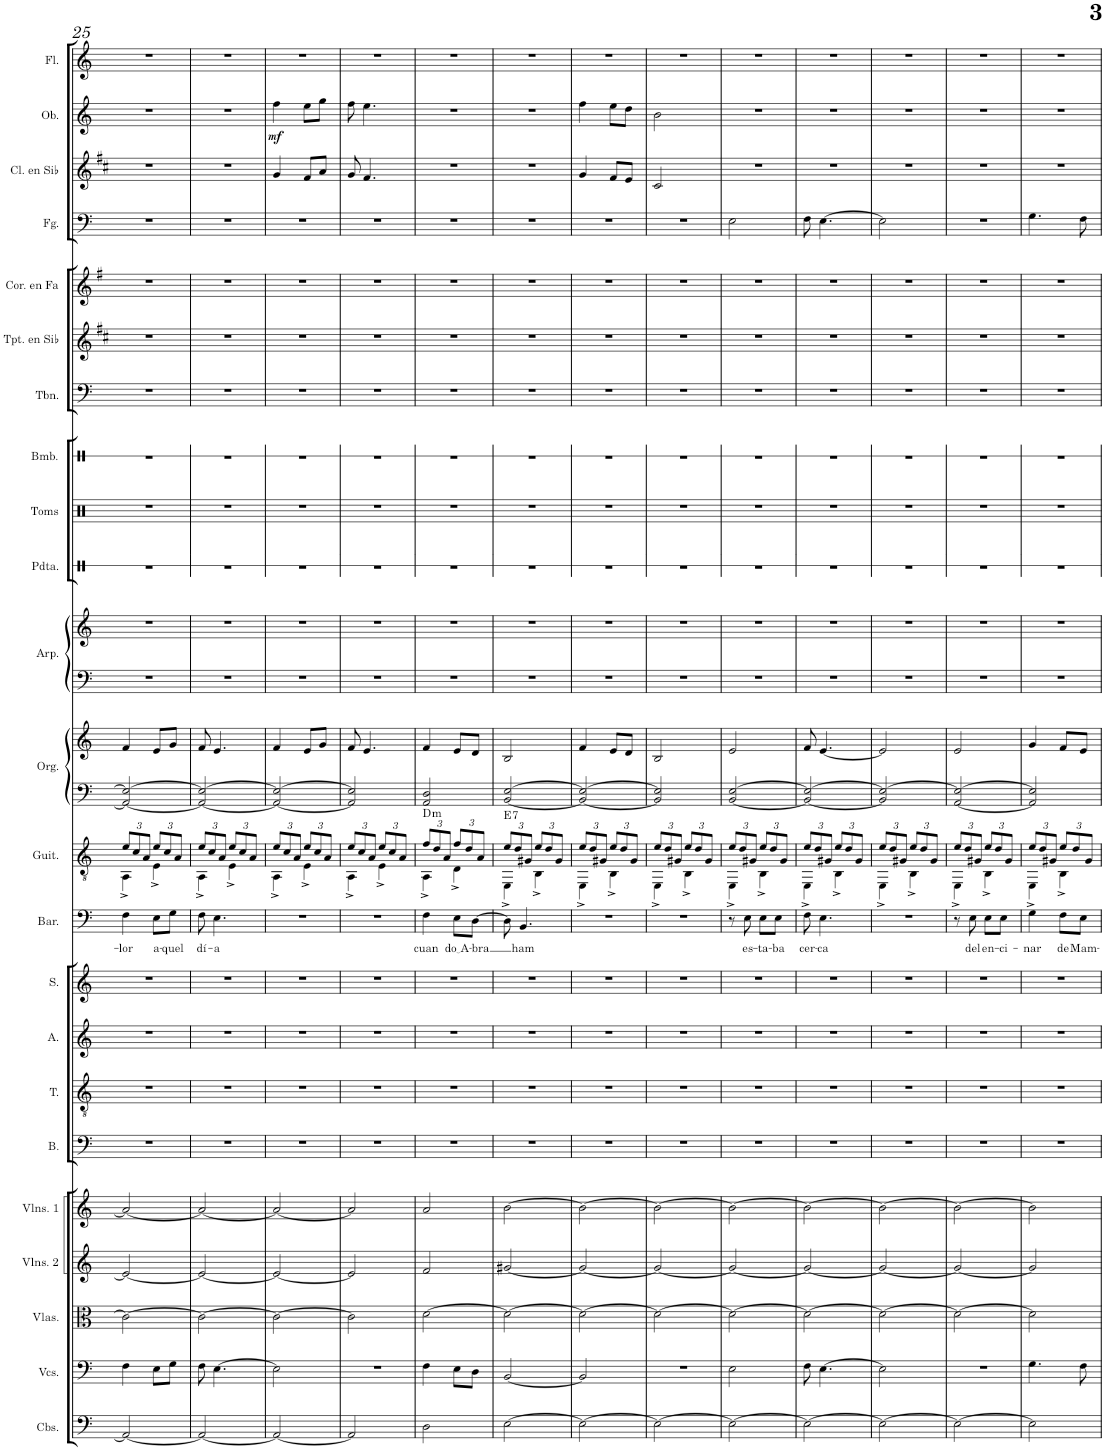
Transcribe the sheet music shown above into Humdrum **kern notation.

**kern	**kern	**kern	**kern	**kern	**kern	**kern	**kern	**kern	**kern	**text	**kern	**harte	**kern	**kern	**kern	**kern	**kern	**kern	**kern	**kern	**kern	**kern	**kern	**kern	**kern	**dynam	**kern
*part23	*part22	*part21	*part20	*part19	*part18	*part17	*part16	*part15	*part14	*part14	*part13	*part13	*part12	*part12	*part11	*part11	*part10	*part9	*part8	*part7	*part6	*part5	*part4	*part3	*part2	*part2	*part1
*staff25	*staff24	*staff23	*staff22	*staff21	*staff20	*staff19	*staff18	*staff17	*staff16	*staff16	*staff15	*	*staff14	*staff13	*staff12	*staff11	*staff10	*staff9	*staff8	*staff7	*staff6	*staff5	*staff4	*staff3	*staff2	*staff2	*staff1
*I"Contrabajos	*I"Violonchelos	*I"Violas	*I"Violines 2	*I"Violines 1	*I"Bajo	*I"Tenor	*I"Alto	*I"Soprano	*I"Barítono	*	*I"Guitarra clásica	*	*I"Órgano	*	*I"Arpa	*	*I"Pandereta	*I"Toms	*I"Bombo	*I"Trombón	*I"Trompeta en Sib	*I"Trompa en Fa	*I"Fagot	*I"Clarinete en Sib	*I"Oboe	*	*I"Flauta
*I'Cbs.	*I'Vcs.	*I'Vlas.	*I'Vlns. 2	*I'Vlns. 1	*I'B.	*I'T.	*I'A.	*I'S.	*I'Bar.	*	*I'Guit.	*	*	*	*I'Arp.	*	*I'Pdta.	*I'Toms	*I'Bmb.	*I'Tbn.	*I'Tpt. en Sib	*	*I'Fg.	*I'Cl. en Sib	*I'Ob.	*	*I'Fl.
!!LO:PB:g=z
*clefF4	*clefF4	*clefC3	*clefG2	*clefG2	*clefF4	*clefGv2	*clefG2	*clefG2	*clefF4	*	*clefGv2	*	*clefF4	*clefG2	*clefF4	*clefG2	*clefX	*clefX	*clefX	*clefF4	*clefG2	*clefG2	*clefF4	*clefG2	*clefG2	*	*clefG2
*Trd7c12	*	*	*	*	*	*	*	*	*	*	*	*	*	*	*	*	*	*	*	*	*Trd1c2	*Trd4c7	*	*Trd1c2	*	*	*
*k[]	*k[]	*k[]	*k[]	*k[]	*k[]	*k[]	*k[]	*k[]	*k[]	*	*k[]	*	*k[]	*k[]	*k[]	*k[]	*k[]	*k[]	*k[]	*k[]	*k[f#c#]	*k[f#]	*k[]	*k[f#c#]	*k[]	*	*k[]
*M2/4	*M2/4	*M2/4	*M2/4	*M2/4	*M2/4	*M2/4	*M2/4	*M2/4	*M2/4	*	*M2/4	*	*M2/4	*M2/4	*M2/4	*M2/4	*M2/4	*M2/4	*M2/4	*M2/4	*M2/4	*M2/4	*M2/4	*M2/4	*M2/4	*	*M2/4
=25	=25	=25	=25	=25	=25	=25	=25	=25	=25	=25	=25	=25	=25	=25	=25	=25	=25	=25	=25	=25	=25	=25	=25	=25	=25	=25	=25
!	!	!	!	!	!	!	!	!	!	!LO:LY:b	!	!	!	!	!	!	!	!	!	!	!	!	!	!	!	!	!
*	*	*	*	*	*	*	*	*	*	*	*Xbrackettup	*	*	*	*	*	*	*	*	*	*	*	*	*	*	*	*
*	*	*	*	*	*	*	*	*	*	*	*^	*	*	*	*	*	*	*	*	*	*	*	*	*	*	*	*
2AA/_	4F\	2c\_	2e/_	2a/_	2r	2r	2r	2r	4F\	-lor	12e/L	4AA^\	.	2AA/_ 2E/_	4f/	2r	2r	2r	2r	2r	2r	2r	2r	2r	2r	2r	.	2r
.	.	.	.	.	.	.	.	.	.	.	12c/	.	.	.	.	.	.	.	.	.	.	.	.	.	.	.	.	.
.	.	.	.	.	.	.	.	.	.	.	12A/J	.	.	.	.	.	.	.	.	.	.	.	.	.	.	.	.	.
!	!	!	!	!	!	!	!	!	!	!LO:LY:b	!	!	!	!	!	!	!	!	!	!	!	!	!	!	!	!	!	!
.	8E\L	.	.	.	.	.	.	.	8E\L	a-	12e/L	4E^\	.	.	8e/L	.	.	.	.	.	.	.	.	.	.	.	.	.
.	.	.	.	.	.	.	.	.	.	.	12c/	.	.	.	.	.	.	.	.	.	.	.	.	.	.	.	.	.
!	!	!	!	!	!	!	!	!	!	!LO:LY:b	!	!	!	!	!	!	!	!	!	!	!	!	!	!	!	!	!	!
.	8G\J	.	.	.	.	.	.	.	8G\J	-quel	.	.	.	.	8g/J	.	.	.	.	.	.	.	.	.	.	.	.	.
.	.	.	.	.	.	.	.	.	.	.	12A/J	.	.	.	.	.	.	.	.	.	.	.	.	.	.	.	.	.
=26	=26	=26	=26	=26	=26	=26	=26	=26	=26	=26	=26	=26	=26	=26	=26	=26	=26	=26	=26	=26	=26	=26	=26	=26	=26	=26	=26	=26
!	!	!	!	!	!	!	!	!	!	!LO:LY:b	!	!	!	!	!	!	!	!	!	!	!	!	!	!	!	!	!	!
2AA/_	8F\	2c\_	2e/_	2a/_	2r	2r	2r	2r	8F\	dí-	12e/L	4AA^\	.	2AA/_ 2E/_	8f/	2r	2r	2r	2r	2r	2r	2r	2r	2r	2r	2r	.	2r
.	.	.	.	.	.	.	.	.	.	.	12c/	.	.	.	.	.	.	.	.	.	.	.	.	.	.	.	.	.
!	!	!	!	!	!	!	!	!	!	!LO:LY:b	!	!	!	!	!	!	!	!	!	!	!	!	!	!	!	!	!	!
.	[4.E\	.	.	.	.	.	.	.	4.E\	-a	.	.	.	.	4.e/	.	.	.	.	.	.	.	.	.	.	.	.	.
.	.	.	.	.	.	.	.	.	.	.	12A/J	.	.	.	.	.	.	.	.	.	.	.	.	.	.	.	.	.
.	.	.	.	.	.	.	.	.	.	.	12e/L	4E^\	.	.	.	.	.	.	.	.	.	.	.	.	.	.	.	.
.	.	.	.	.	.	.	.	.	.	.	12c/	.	.	.	.	.	.	.	.	.	.	.	.	.	.	.	.	.
.	.	.	.	.	.	.	.	.	.	.	12A/J	.	.	.	.	.	.	.	.	.	.	.	.	.	.	.	.	.
=27	=27	=27	=27	=27	=27	=27	=27	=27	=27	=27	=27	=27	=27	=27	=27	=27	=27	=27	=27	=27	=27	=27	=27	=27	=27	=27	=27	=27
!	!	!	!	!	!	!	!	!	!	!	!	!	!	!	!	!	!	!	!	!	!	!	!	!	!	!	!LO:DY:b	!
2AA/_	2E\]	2c\_	2e/_	2a/_	2r	2r	2r	2r	2r	.	12e/L	4AA^\	.	2AA/_ 2E/_	4f/	2r	2r	2r	2r	2r	2r	2r	2r	2r	4g/	4ff\	mf	2r
.	.	.	.	.	.	.	.	.	.	.	12c/	.	.	.	.	.	.	.	.	.	.	.	.	.	.	.	.	.
.	.	.	.	.	.	.	.	.	.	.	12A/J	.	.	.	.	.	.	.	.	.	.	.	.	.	.	.	.	.
.	.	.	.	.	.	.	.	.	.	.	12e/L	4E^\	.	.	8e/L	.	.	.	.	.	.	.	.	.	8f#/L	8ee\L	.	.
.	.	.	.	.	.	.	.	.	.	.	12c/	.	.	.	.	.	.	.	.	.	.	.	.	.	.	.	.	.
.	.	.	.	.	.	.	.	.	.	.	.	.	.	.	8g/J	.	.	.	.	.	.	.	.	.	8a/J	8gg\J	.	.
.	.	.	.	.	.	.	.	.	.	.	12A/J	.	.	.	.	.	.	.	.	.	.	.	.	.	.	.	.	.
=28	=28	=28	=28	=28	=28	=28	=28	=28	=28	=28	=28	=28	=28	=28	=28	=28	=28	=28	=28	=28	=28	=28	=28	=28	=28	=28	=28	=28
2AA/]	2r	2c\]	2e/]	2a/]	2r	2r	2r	2r	2r	.	12e/L	4AA^\	.	2AA/] 2E/]	8f/	2r	2r	2r	2r	2r	2r	2r	2r	2r	8g/	8ff\	.	2r
.	.	.	.	.	.	.	.	.	.	.	12c/	.	.	.	.	.	.	.	.	.	.	.	.	.	.	.	.	.
.	.	.	.	.	.	.	.	.	.	.	.	.	.	.	4.e/	.	.	.	.	.	.	.	.	.	4.f#/	4.ee\	.	.
.	.	.	.	.	.	.	.	.	.	.	12A/J	.	.	.	.	.	.	.	.	.	.	.	.	.	.	.	.	.
.	.	.	.	.	.	.	.	.	.	.	12e/L	4E^\	.	.	.	.	.	.	.	.	.	.	.	.	.	.	.	.
.	.	.	.	.	.	.	.	.	.	.	12c/	.	.	.	.	.	.	.	.	.	.	.	.	.	.	.	.	.
.	.	.	.	.	.	.	.	.	.	.	12A/J	.	.	.	.	.	.	.	.	.	.	.	.	.	.	.	.	.
=29	=29	=29	=29	=29	=29	=29	=29	=29	=29	=29	=29	=29	=29	=29	=29	=29	=29	=29	=29	=29	=29	=29	=29	=29	=29	=29	=29	=29
!	!	!	!	!	!	!	!	!	!	!LO:LY:b	!	!	!LO:H:kt=m	!	!	!	!	!	!	!	!	!	!	!	!	!	!	!
2D\	4F\	[2d\	2f/	2a/	2r	2r	2r	2r	4F\	cuan	12f/L	4AA^\	D:min	2AA/ 2D/	4f/	2r	2r	2r	2r	2r	2r	2r	2r	2r	2r	2r	.	2r
.	.	.	.	.	.	.	.	.	.	.	12d/	.	.	.	.	.	.	.	.	.	.	.	.	.	.	.	.	.
.	.	.	.	.	.	.	.	.	.	.	12A/J	.	.	.	.	.	.	.	.	.	.	.	.	.	.	.	.	.
!	!	!	!	!	!	!	!	!	!	!LO:LY:b	!	!	!	!	!	!	!	!	!	!	!	!	!	!	!	!	!	!
.	8E\L	.	.	.	.	.	.	.	8E\L	do A	12f/L	4D^\	.	.	8e/L	.	.	.	.	.	.	.	.	.	.	.	.	.
.	.	.	.	.	.	.	.	.	.	.	12d/	.	.	.	.	.	.	.	.	.	.	.	.	.	.	.	.	.
!	!	!	!	!	!	!	!	!	!	!LO:LY:b	!	!	!	!	!	!	!	!	!	!	!	!	!	!	!	!	!	!
.	8D\J	.	.	.	.	.	.	.	[8D\J	-bra	.	.	.	.	8d/J	.	.	.	.	.	.	.	.	.	.	.	.	.
.	.	.	.	.	.	.	.	.	.	.	12A/J	.	.	.	.	.	.	.	.	.	.	.	.	.	.	.	.	.
=30	=30	=30	=30	=30	=30	=30	=30	=30	=30	=30	=30	=30	=30	=30	=30	=30	=30	=30	=30	=30	=30	=30	=30	=30	=30	=30	=30	=30
!	!	!	!	!	!	!	!	!	!	!	!	!	!LO:H:kt=7	!	!	!	!	!	!	!	!	!	!	!	!	!	!	!
[2E\	[2BB/	2d\_	[2g#X/	[2b\	2r	2r	2r	2r	8D\]	.	12e/L	4EE^\	E:7	[2BB/ [2E/	2B/	2r	2r	2r	2r	2r	2r	2r	2r	2r	2r	2r	.	2r
.	.	.	.	.	.	.	.	.	.	.	12d/	.	.	.	.	.	.	.	.	.	.	.	.	.	.	.	.	.
!	!	!	!	!	!	!	!	!	!	!LO:LY:b	!	!	!	!	!	!	!	!	!	!	!	!	!	!	!	!	!	!
.	.	.	.	.	.	.	.	.	4.BB/	ham	.	.	.	.	.	.	.	.	.	.	.	.	.	.	.	.	.	.
.	.	.	.	.	.	.	.	.	.	.	12G#X/J	.	.	.	.	.	.	.	.	.	.	.	.	.	.	.	.	.
.	.	.	.	.	.	.	.	.	.	.	12e/L	4BB^\	.	.	.	.	.	.	.	.	.	.	.	.	.	.	.	.
.	.	.	.	.	.	.	.	.	.	.	12d/	.	.	.	.	.	.	.	.	.	.	.	.	.	.	.	.	.
.	.	.	.	.	.	.	.	.	.	.	12G#/J	.	.	.	.	.	.	.	.	.	.	.	.	.	.	.	.	.
=31	=31	=31	=31	=31	=31	=31	=31	=31	=31	=31	=31	=31	=31	=31	=31	=31	=31	=31	=31	=31	=31	=31	=31	=31	=31	=31	=31	=31
2E\_	2BB/]	2d\_	2g#/_	2b\_	2r	2r	2r	2r	2r	.	12e/L	4EE^\	.	2BB/_ 2E/_	4f/	2r	2r	2r	2r	2r	2r	2r	2r	2r	4g/	4ff\	.	2r
.	.	.	.	.	.	.	.	.	.	.	12d/	.	.	.	.	.	.	.	.	.	.	.	.	.	.	.	.	.
.	.	.	.	.	.	.	.	.	.	.	12G#X/J	.	.	.	.	.	.	.	.	.	.	.	.	.	.	.	.	.
.	.	.	.	.	.	.	.	.	.	.	12e/L	4BB^\	.	.	8e/L	.	.	.	.	.	.	.	.	.	8f#/L	8ee\L	.	.
.	.	.	.	.	.	.	.	.	.	.	12d/	.	.	.	.	.	.	.	.	.	.	.	.	.	.	.	.	.
.	.	.	.	.	.	.	.	.	.	.	.	.	.	.	8d/J	.	.	.	.	.	.	.	.	.	8e/J	8dd\J	.	.
.	.	.	.	.	.	.	.	.	.	.	12G#/J	.	.	.	.	.	.	.	.	.	.	.	.	.	.	.	.	.
=32	=32	=32	=32	=32	=32	=32	=32	=32	=32	=32	=32	=32	=32	=32	=32	=32	=32	=32	=32	=32	=32	=32	=32	=32	=32	=32	=32	=32
2E\_	2r	2d\_	2g#/_	2b\_	2r	2r	2r	2r	2r	.	12e/L	4EE^\	.	2BB/] 2E/]	2B/	2r	2r	2r	2r	2r	2r	2r	2r	2r	2c#/	2b\	.	2r
.	.	.	.	.	.	.	.	.	.	.	12d/	.	.	.	.	.	.	.	.	.	.	.	.	.	.	.	.	.
.	.	.	.	.	.	.	.	.	.	.	12G#X/J	.	.	.	.	.	.	.	.	.	.	.	.	.	.	.	.	.
.	.	.	.	.	.	.	.	.	.	.	12e/L	4BB^\	.	.	.	.	.	.	.	.	.	.	.	.	.	.	.	.
.	.	.	.	.	.	.	.	.	.	.	12d/	.	.	.	.	.	.	.	.	.	.	.	.	.	.	.	.	.
.	.	.	.	.	.	.	.	.	.	.	12G#/J	.	.	.	.	.	.	.	.	.	.	.	.	.	.	.	.	.
=33	=33	=33	=33	=33	=33	=33	=33	=33	=33	=33	=33	=33	=33	=33	=33	=33	=33	=33	=33	=33	=33	=33	=33	=33	=33	=33	=33	=33
2E\_	2E\	2d\_	2g#/_	2b\_	2r	2r	2r	2r	8r	.	12e/L	4EE^\	.	[2BB/ [2E/	2e/	2r	2r	2r	2r	2r	2r	2r	2r	2E\	2r	2r	.	2r
.	.	.	.	.	.	.	.	.	.	.	12d/	.	.	.	.	.	.	.	.	.	.	.	.	.	.	.	.	.
!	!	!	!	!	!	!	!	!	!	!LO:LY:b	!	!	!	!	!	!	!	!	!	!	!	!	!	!	!	!	!	!
.	.	.	.	.	.	.	.	.	8E\	es-	.	.	.	.	.	.	.	.	.	.	.	.	.	.	.	.	.	.
.	.	.	.	.	.	.	.	.	.	.	12G#X/J	.	.	.	.	.	.	.	.	.	.	.	.	.	.	.	.	.
!	!	!	!	!	!	!	!	!	!	!LO:LY:b	!	!	!	!	!	!	!	!	!	!	!	!	!	!	!	!	!	!
.	.	.	.	.	.	.	.	.	8E\L	-ta-	12e/L	4BB^\	.	.	.	.	.	.	.	.	.	.	.	.	.	.	.	.
.	.	.	.	.	.	.	.	.	.	.	12d/	.	.	.	.	.	.	.	.	.	.	.	.	.	.	.	.	.
!	!	!	!	!	!	!	!	!	!	!LO:LY:b	!	!	!	!	!	!	!	!	!	!	!	!	!	!	!	!	!	!
.	.	.	.	.	.	.	.	.	8E\J	-ba	.	.	.	.	.	.	.	.	.	.	.	.	.	.	.	.	.	.
.	.	.	.	.	.	.	.	.	.	.	12G#/J	.	.	.	.	.	.	.	.	.	.	.	.	.	.	.	.	.
=34	=34	=34	=34	=34	=34	=34	=34	=34	=34	=34	=34	=34	=34	=34	=34	=34	=34	=34	=34	=34	=34	=34	=34	=34	=34	=34	=34	=34
!	!	!	!	!	!	!	!	!	!	!LO:LY:b	!	!	!	!	!	!	!	!	!	!	!	!	!	!	!	!	!	!
2E\_	8F\	2d\_	2g#/_	2b\_	2r	2r	2r	2r	8F\	cer-	12e/L	4EE^\	.	2BB/_ 2E/_	8f/	2r	2r	2r	2r	2r	2r	2r	2r	8F\	2r	2r	.	2r
.	.	.	.	.	.	.	.	.	.	.	12d/	.	.	.	.	.	.	.	.	.	.	.	.	.	.	.	.	.
!	!	!	!	!	!	!	!	!	!	!LO:LY:b	!	!	!	!	!	!	!	!	!	!	!	!	!	!	!	!	!	!
.	[4.E\	.	.	.	.	.	.	.	4.E\	-ca	.	.	.	.	[4.e/	.	.	.	.	.	.	.	.	[4.E\	.	.	.	.
.	.	.	.	.	.	.	.	.	.	.	12G#X/J	.	.	.	.	.	.	.	.	.	.	.	.	.	.	.	.	.
.	.	.	.	.	.	.	.	.	.	.	12e/L	4BB^\	.	.	.	.	.	.	.	.	.	.	.	.	.	.	.	.
.	.	.	.	.	.	.	.	.	.	.	12d/	.	.	.	.	.	.	.	.	.	.	.	.	.	.	.	.	.
.	.	.	.	.	.	.	.	.	.	.	12G#/J	.	.	.	.	.	.	.	.	.	.	.	.	.	.	.	.	.
=35	=35	=35	=35	=35	=35	=35	=35	=35	=35	=35	=35	=35	=35	=35	=35	=35	=35	=35	=35	=35	=35	=35	=35	=35	=35	=35	=35	=35
2E\_	2E\]	2d\_	2g#/_	2b\_	2r	2r	2r	2r	2r	.	12e/L	4EE^\	.	2BB/] 2E/_	2e/]	2r	2r	2r	2r	2r	2r	2r	2r	2E\]	2r	2r	.	2r
.	.	.	.	.	.	.	.	.	.	.	12d/	.	.	.	.	.	.	.	.	.	.	.	.	.	.	.	.	.
.	.	.	.	.	.	.	.	.	.	.	12G#X/J	.	.	.	.	.	.	.	.	.	.	.	.	.	.	.	.	.
.	.	.	.	.	.	.	.	.	.	.	12e/L	4BB^\	.	.	.	.	.	.	.	.	.	.	.	.	.	.	.	.
.	.	.	.	.	.	.	.	.	.	.	12d/	.	.	.	.	.	.	.	.	.	.	.	.	.	.	.	.	.
.	.	.	.	.	.	.	.	.	.	.	12G#/J	.	.	.	.	.	.	.	.	.	.	.	.	.	.	.	.	.
=36	=36	=36	=36	=36	=36	=36	=36	=36	=36	=36	=36	=36	=36	=36	=36	=36	=36	=36	=36	=36	=36	=36	=36	=36	=36	=36	=36	=36
2E\_	2r	2d\_	2g#/_	2b\_	2r	2r	2r	2r	8r	.	12e/L	4EE^\	.	[2AA/ 2E/_	2e/	2r	2r	2r	2r	2r	2r	2r	2r	2r	2r	2r	.	2r
.	.	.	.	.	.	.	.	.	.	.	12d/	.	.	.	.	.	.	.	.	.	.	.	.	.	.	.	.	.
!	!	!	!	!	!	!	!	!	!	!LO:LY:b	!	!	!	!	!	!	!	!	!	!	!	!	!	!	!	!	!	!
.	.	.	.	.	.	.	.	.	8E\	del	.	.	.	.	.	.	.	.	.	.	.	.	.	.	.	.	.	.
.	.	.	.	.	.	.	.	.	.	.	12G#X/J	.	.	.	.	.	.	.	.	.	.	.	.	.	.	.	.	.
!	!	!	!	!	!	!	!	!	!	!LO:LY:b	!	!	!	!	!	!	!	!	!	!	!	!	!	!	!	!	!	!
.	.	.	.	.	.	.	.	.	8E\L	en-	12e/L	4BB^\	.	.	.	.	.	.	.	.	.	.	.	.	.	.	.	.
.	.	.	.	.	.	.	.	.	.	.	12d/	.	.	.	.	.	.	.	.	.	.	.	.	.	.	.	.	.
!	!	!	!	!	!	!	!	!	!	!LO:LY:b	!	!	!	!	!	!	!	!	!	!	!	!	!	!	!	!	!	!
.	.	.	.	.	.	.	.	.	8E\J	-ci-	.	.	.	.	.	.	.	.	.	.	.	.	.	.	.	.	.	.
.	.	.	.	.	.	.	.	.	.	.	12G#/J	.	.	.	.	.	.	.	.	.	.	.	.	.	.	.	.	.
=37	=37	=37	=37	=37	=37	=37	=37	=37	=37	=37	=37	=37	=37	=37	=37	=37	=37	=37	=37	=37	=37	=37	=37	=37	=37	=37	=37	=37
!	!	!	!	!	!	!	!	!	!	!LO:LY:b	!	!	!	!	!	!	!	!	!	!	!	!	!	!	!	!	!	!
2E\]	4.G\	2d\]	2g#/]	2b\]	2r	2r	2r	2r	4G\	-nar	12e/L	4EE^\	.	2AA/] 2E/]	4g/	2r	2r	2r	2r	2r	2r	2r	2r	4.G\	2r	2r	.	2r
.	.	.	.	.	.	.	.	.	.	.	12d/	.	.	.	.	.	.	.	.	.	.	.	.	.	.	.	.	.
.	.	.	.	.	.	.	.	.	.	.	12G#X/J	.	.	.	.	.	.	.	.	.	.	.	.	.	.	.	.	.
!	!	!	!	!	!	!	!	!	!	!LO:LY:b	!	!	!	!	!	!	!	!	!	!	!	!	!	!	!	!	!	!
.	.	.	.	.	.	.	.	.	8F\L	de	12e/L	4BB^\	.	.	8f/L	.	.	.	.	.	.	.	.	.	.	.	.	.
.	.	.	.	.	.	.	.	.	.	.	12d/	.	.	.	.	.	.	.	.	.	.	.	.	.	.	.	.	.
!	!	!	!	!	!	!	!	!	!	!LO:LY:b	!	!	!	!	!	!	!	!	!	!	!	!	!	!	!	!	!	!
.	8F\	.	.	.	.	.	.	.	8E\J	Mam-	.	.	.	.	8e/J	.	.	.	.	.	.	.	.	8F\	.	.	.	.
.	.	.	.	.	.	.	.	.	.	.	12G#/J	.	.	.	.	.	.	.	.	.	.	.	.	.	.	.	.	.
*	*	*	*	*	*	*	*	*	*	*	*v	*v	*	*	*	*	*	*	*	*	*	*	*	*	*	*	*	*
=	=	=	=	=	=	=	=	=	=	=	=	=	=	=	=	=	=	=	=	=	=	=	=	=	=	=	=
*-	*-	*-	*-	*-	*-	*-	*-	*-	*-	*-	*-	*-	*-	*-	*-	*-	*-	*-	*-	*-	*-	*-	*-	*-	*-	*-	*-
